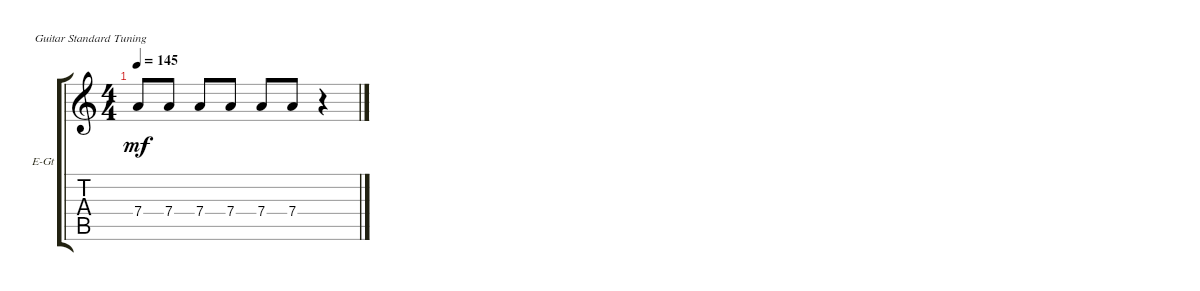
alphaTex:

\defaultSystemsLayout 4
\bracketExtendMode groupsimilarinstruments
\firstSystemTrackNameOrientation horizontal
\otherSystemsTrackNameOrientation horizontal
\track ("Г. Каспарян " "E-Gt") {instrument electricguitarclean}
\staff {score tabs}
\tuning (E4 B3 G3 D3 A2 E2)
\ts (4 4)
\tempo 145
\clef g2
\ks c
7.4.8{dy mf} 7.4.8 7.4.8 7.4.8 7.4.8 7.4.8 r.4
